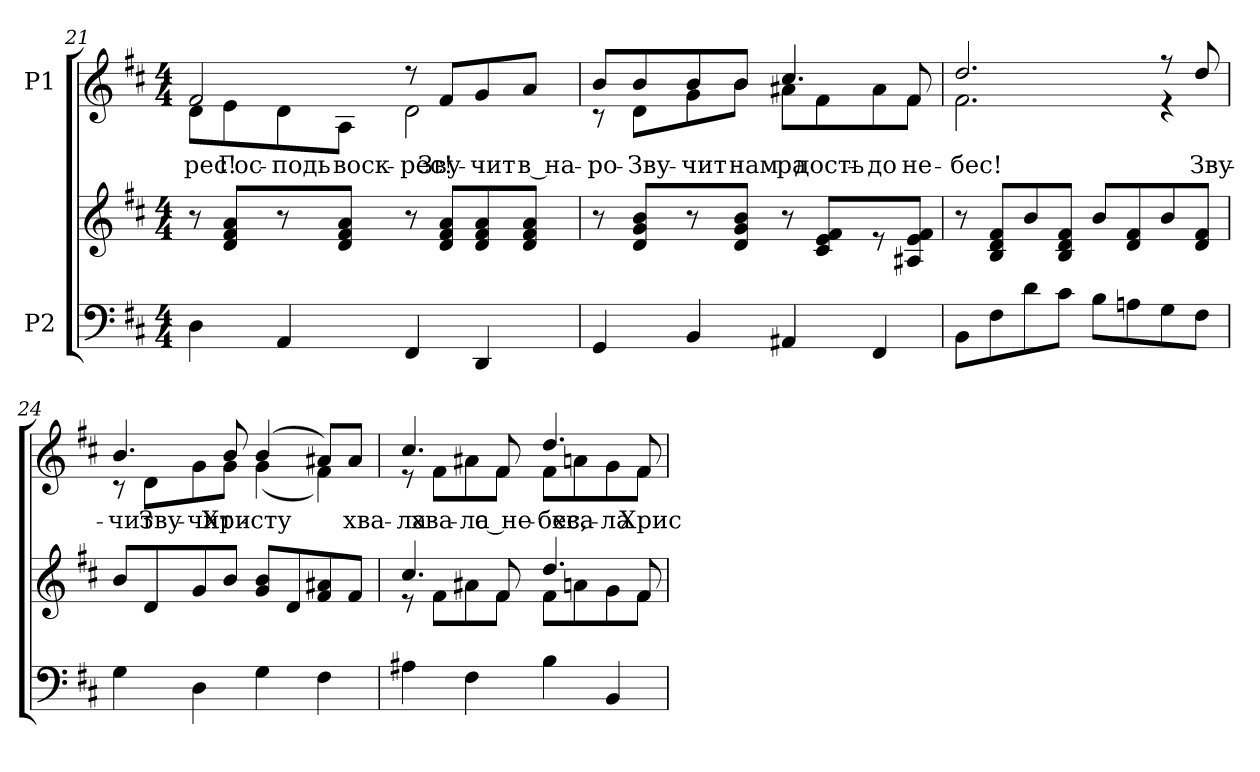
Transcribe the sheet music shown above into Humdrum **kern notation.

**kern	**kern	**kern	**text
*part2	*part2	*part1	*part1
*staff3	*staff2	*staff1	*staff1
*I"P2	*	*I"P1	*
*clefF4	*clefG2	*clefG2	*
*k[f#c#]	*k[f#c#]	*k[f#c#]	*
*D:	*D:	*D:	*
*M4/4	*M4/4	*M4/4	*
=21	=21	=21	=21
!	!	!	!LO:LY:b:color=#000000
*	*	*^	*
!	!	!	!	!LO:LY:b:color=#000000
4Di\	8r	2f#i/	8di\L	рес!
!	!	!	!	!LO:LY:b:color=#000000
.	8di/ 8f#i 8aiL	.	8ei\	Гос-
!	!	!	!	!LO:LY:b:color=#000000
4AAi/	8r	.	8di\	-подь
!	!	!	!	!LO:LY:b:color=#000000
.	8di/ 8f#i 8aiJ	.	8Ai\J	воск-
!	!	!	!	!LO:LY:b:color=#000000
4FF#i/	8r	8r	2di\	-рес!
!	!	!	!	!LO:LY:b:color=#000000
.	8di/ 8f#i 8aiL	8f#i/L	.	Зву-
!	!	!	!	!LO:LY:b:color=#000000
4DDi/	8di/ 8f#i 8ai	8gi/	.	-чит
!	!	!	!	!LO:LY:b:color=#000000
.	8di/ 8f#i 8aiJ	8ai/J	.	в на-
!!LO:LB:g=z	!!
=22	=22	=22	=22	=22
!	!	!	!	!LO:LY:b:color=#000000
4GGi/	8r	8bi/L	8r	-ро-
!	!	!	!	!LO:LY:b:color=#000000
!	!	!	!	!LO:LY:b:color=#000000
.	8di/ 8gi 8biL	8bi/	8di\L	Зву-
!	!	!	!	!LO:LY:b:color=#000000
!	!	!	!	!LO:LY:b:color=#000000
4BBi/	8r	8bi/	8gi\	-чит
!	!	!	!	!LO:LY:b:color=#000000
!	!	!	!	!LO:LY:b:color=#000000
.	8di/ 8gi 8biJ	8bi/J	8bi\J	нам
!	!	!	!	!LO:LY:b:color=#000000
!	!	!	!	!LO:LY:b:color=#000000
4AA#Xi/	8r	4.cc#i/	8a#Xi\L	ра-
!	!	!	!	!LO:LY:b:color=#000000
.	8c#i/ 8ei 8f#iL	.	8f#i\	-дость
!	!	!	!	!LO:LY:b:color=#000000
4FF#i/	8r	.	8a#i\	до
!	!	!	!	!LO:LY:b:color=#000000
!	!	!	!	!LO:LY:b:color=#000000
.	8A#Xi/ 8ei 8f#iJ	8f#i/	8f#i\J	-не-
=23	=23	=23	=23	=23
!	!	!	!	!LO:LY:b:color=#000000
!	!	!	!	!LO:LY:b:color=#000000
8BBi\L	8r	2.ddi/	2.f#i\	бес!
8F#i\	8Bi/ 8di 8f#iL	.	.	.
8di\	8bi/	.	.	.
8c#i\J	8Bi/ 8di 8f#iJ	.	.	.
8Bi\L	8bi/L	.	.	.
8Ani\	8di/ 8f#i	.	.	.
8Gi\	8bi/	8r	4r	.
!	!	!	!	!LO:LY:b:color=#000000
8F#i\J	8di/ 8f#iJ	8ddi/	.	Зву-
=24	=24	=24	=24	=24
!	!	!	!	!LO:LY:b:color=#000000
4Gi\	8bi/L	4.bi/	8r	-чит
!	!	!	!	!LO:LY:b:color=#000000
.	8di/	.	8di\L	Зву-
!	!	!	!	!LO:LY:b:color=#000000
4Di\	8gi/	.	8gi\	-чит
!	!	!	!	!LO:LY:b:color=#000000
!	!	!	!	!LO:LY:b:color=#000000
.	8bi/J	8bi/	8gi\J	-Хри-
!	!	!	!	!LO:LY:b:color=#000000
!	!	!	!	!LO:LY:b:color=#000000
4Gi\	8gi/ 8biL	(4bi/	(4gi\	сту
.	8di/	.	.	.
4F#i\	8f#i/ 8a#Xi	8a#Xi/L)	4f#i\)	.
!	!	!	!	!LO:LY:b:color=#000000
.	8f#i/J	8a#i/J	.	хва-
!!LO:LB:g=z	!!
=25	=25	=25	=25	=25
*	*^	*	*	*
!	!	!	!	!	!LO:LY:b:color=#000000
4A#Xi\	4.cc#i/	8r	4.cc#i/	8r	-ла
!	!	!	!	!	!LO:LY:b:color=#000000
.	.	8f#i\L	.	8f#i\L	хва-
!	!	!	!	!	!LO:LY:b:color=#000000
4F#i\	.	8a#Xi\	.	8a#Xi\	-ла
!	!	!	!	!	!LO:LY:b:color=#000000
!	!	!	!	!	!LO:LY:b:color=#000000
.	8f#i/	8f#i\J	8f#i/	8f#i\J	-с не-
!	!	!	!	!	!LO:LY:b:color=#000000
!	!	!	!	!	!LO:LY:b:color=#000000
4Bi\	4.ddi/	8f#i\L	4.ddi/	8f#i\L	бес,
!	!	!	!	!	!LO:LY:b:color=#000000
.	.	8ani\	.	8ani\	хва-
!	!	!	!	!	!LO:LY:b:color=#000000
4BBi/	.	8gi\	.	8gi\	-ла
!	!	!	!	!	!LO:LY:b:color=#000000
!	!	!	!	!	!LO:LY:b:color=#000000
.	8f#i/	8f#i\J	8f#i/	8f#i\J	-Хрис-
*	*v	*v	*	*	*
*	*	*v	*v	*
=	=	=	=
*-	*-	*-	*-
